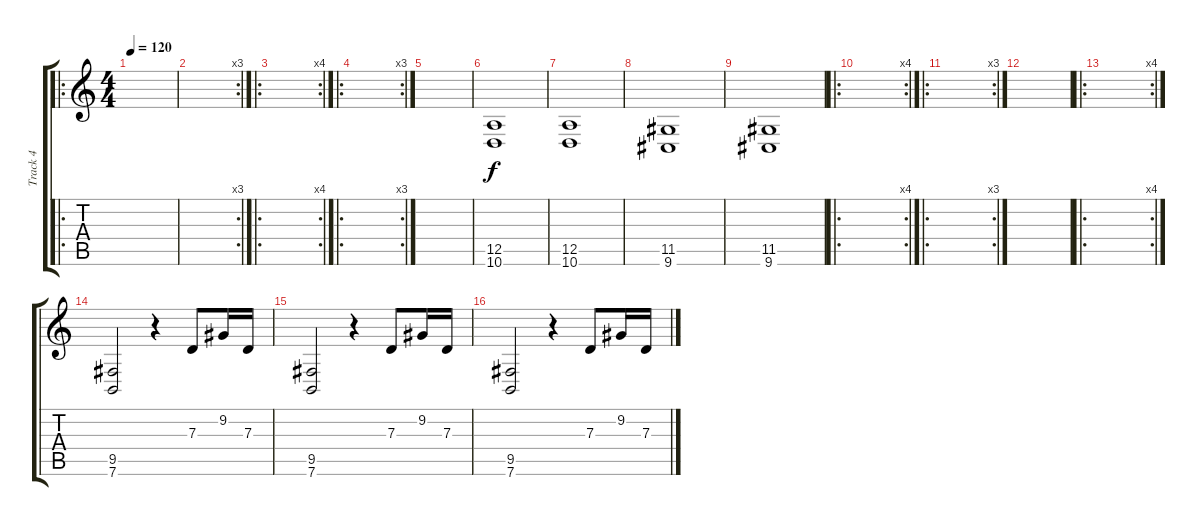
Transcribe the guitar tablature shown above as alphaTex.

\track ("Track 4" "Track 4") {instrument drawbarorgan}
\staff {score tabs}
\tuning (E4 B3 G3 D3 A2 E2) {hide}
\ro
\ts (4 4)
\tempo 120
\clef g2
\ks c
|
\rc 3
|
\ro
\rc 4
|
\ro
\rc 3
|
|
(12.5 10.6).1 |
(12.5 10.6).1 |
(11.5 9.6).1 |
(11.5 9.6).1 |
\ro
\rc 4
|
\ro
\rc 3
|
|
\ro
\rc 4
|
(9.5 7.6).2 r.4 7.3.8 9.2.16 7.3.16 |
(9.5 7.6).2 r.4 7.3.8 9.2.16 7.3.16 |
(9.5 7.6).2 r.4 7.3.8 9.2.16 7.3.16
